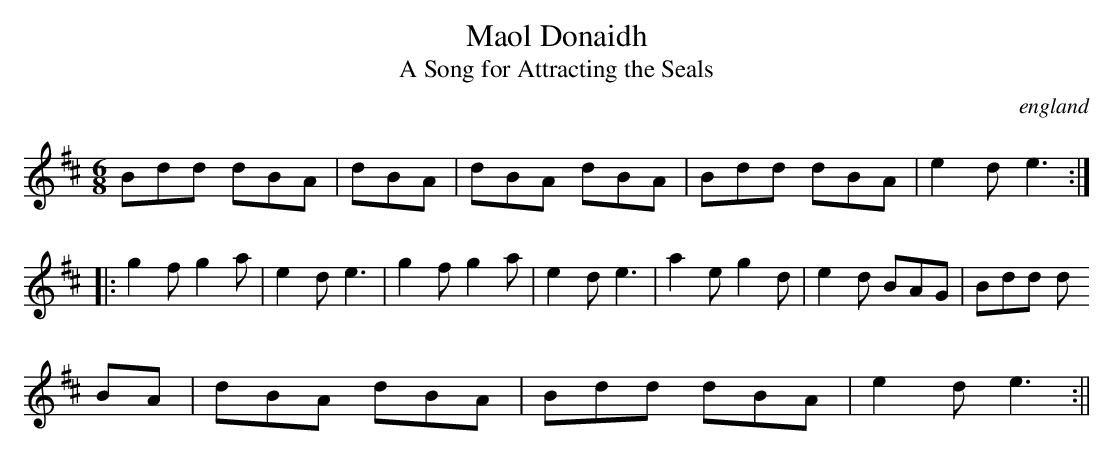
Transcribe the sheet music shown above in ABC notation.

X:1
T:Maol D\onaidh
T:A Song for Attracting the Seals
O:england
M:6/8
L:1/8
K:D
Bdd dBA | dBA | dBA dBA | Bdd dBA | e2 d e3 :|:
g2 f g2 a | e2 d e3 | g2 f g2 a | e2 d e3 | a2 e g2 d | e2 d BAG | Bdd d
BA | dBA dBA | Bdd dBA | e2 d e3 :||
